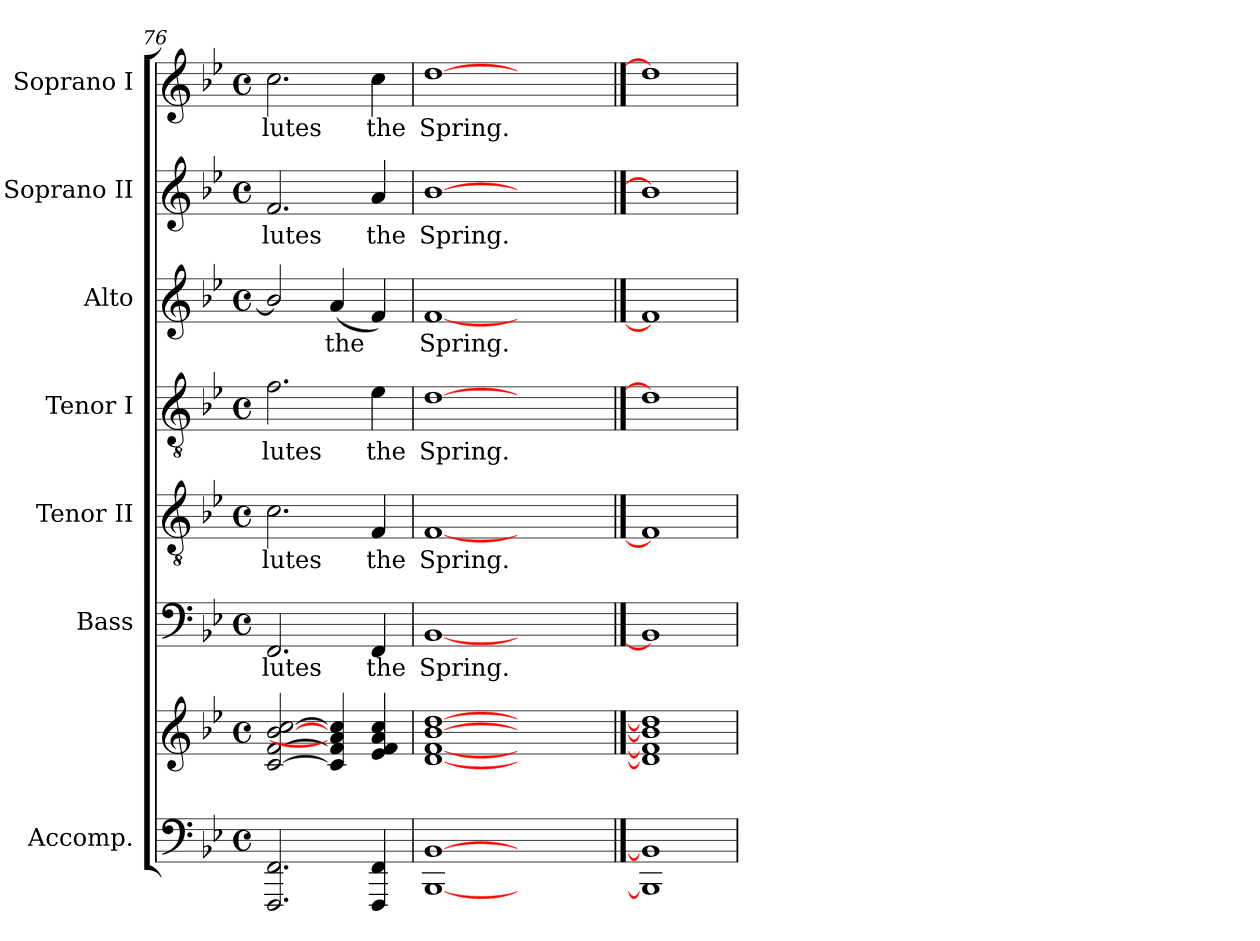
**kern	**kern	**kern	**text	**kern	**text	**kern	**text	**kern	**text	**kern	**text	**kern	**text
*part7	*part7	*part6	*part6	*part5	*part5	*part4	*part4	*part3	*part3	*part2	*part2	*part1	*part1
*staff8	*staff7	*staff6	*staff6	*staff5	*staff5	*staff4	*staff4	*staff3	*staff3	*staff2	*staff2	*staff1	*staff1
*I"Accomp.	*	*I"Bass	*	*I"Tenor II	*	*I"Tenor I	*	*I"Alto	*	*I"Soprano II	*	*I"Soprano I	*
*	*	*I'B	*	*I'T II	*	*I'T I	*	*I'A	*	*I'S II	*	*I'S I	*
*clefF4	*clefG2	*clefF4	*	*clefGv2	*	*clefGv2	*	*clefG2	*	*clefG2	*	*clefG2	*
*k[b-e-]	*k[b-e-]	*k[b-e-]	*	*k[b-e-]	*	*k[b-e-]	*	*k[b-e-]	*	*k[b-e-]	*	*k[b-e-]	*
*B-:	*B-:	*B-:	*	*B-:	*	*B-:	*	*B-:	*	*B-:	*	*B-:	*
*M4/4	*M4/4	*M4/4	*	*M4/4	*	*M4/4	*	*M4/4	*	*M4/4	*	*M4/4	*
*met(c)	*met(c)	*met(c)	*	*met(c)	*	*met(c)	*	*met(c)	*	*met(c)	*	*met(c)	*
=76	=76	=76	=76	=76	=76	=76	=76	=76	=76	=76	=76	=76	=76
*	*^	*	*	*	*	*	*	*	*	*	*	*	*
!	!	!	!	!LO:LY:b	!	!LO:LY:b	!	!LO:LY:b	!	!	!	!LO:LY:b	!	!LO:LY:b
2.FFF 2.FF	[2c [2f [2b- [2cc	1ryy	2.FF	-lutes	2.c	-lutes	2.f	-lutes	2b-/]	.	2.f	-lutes	2.cc	-lutes
!	!	!	!	!	!	!	!	!	!	!LO:LY:b	!	!	!	!
.	4c] 4f] 4a] 4cc]	.	.	.	.	.	.	.	(<4a	the	.	.	.	.
!	!	!	!	!LO:LY:b	!	!LO:LY:b	!	!LO:LY:b	!	!	!	!LO:LY:b	!	!LO:LY:b
4FFF 4FF	4e- 4f 4a 4cc	.	4FF	the	4F	the	4e-	the	4f)	.	4a	the	4cc	the
*	*v	*v	*	*	*	*	*	*	*	*	*	*	*	*
=77	=77	=77	=77	=77	=77	=77	=77	=77	=77	=77	=77	=77	=77
!	!	!	!LO:LY:b	!	!LO:LY:b	!	!LO:LY:b	!	!LO:LY:b	!	!LO:LY:b	!	!LO:LY:b
[1BBB- [1BB-	[1d [1f [1b- [1dd	[1BB-	Spring.	[1F	Spring.	[1d	Spring.	[1f	Spring.	[1b-	Spring.	[1dd	Spring.
1ryy	1ryy	1ryy	.	1ryy	.	1ryy	.	1ryy	.	1ryy	.	1ryy	.
==78	==78	==78	==78	==78	==78	==78	==78	==78	==78	==78	==78	==78	==78
1BBB-] 1BB-]	1d] 1f] 1b-] 1dd]	1BB-]	.	1F]	.	1d]	.	1f]	.	1b-]	.	1dd]	.
=	=	=	=	=	=	=	=	=	=	=	=	=	=
*-	*-	*-	*-	*-	*-	*-	*-	*-	*-	*-	*-	*-	*-
